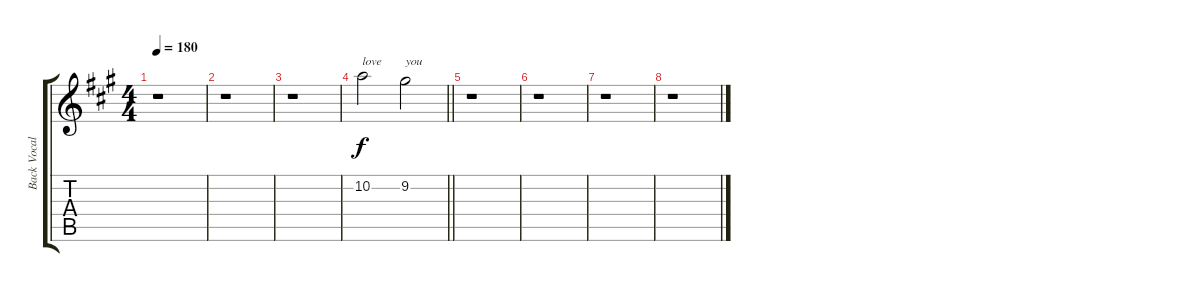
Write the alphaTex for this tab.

\track ("Back Vocal (Brad Walst)" "Back Vocal") {instrument overdrivenguitar}
\staff {score tabs}
\tuning (E4 B3 G3 D3 A2 E2) {hide}
\ts (4 4)
\tempo 180
\clef g2
\ks f#minor
r.1{dy f} |
r.1 |
r.1 |
\barLineRight lightlight
10.2.2{txt "love"} 9.2.2{txt "you"} |
r.1 |
r.1 |
r.1 |
r.1
